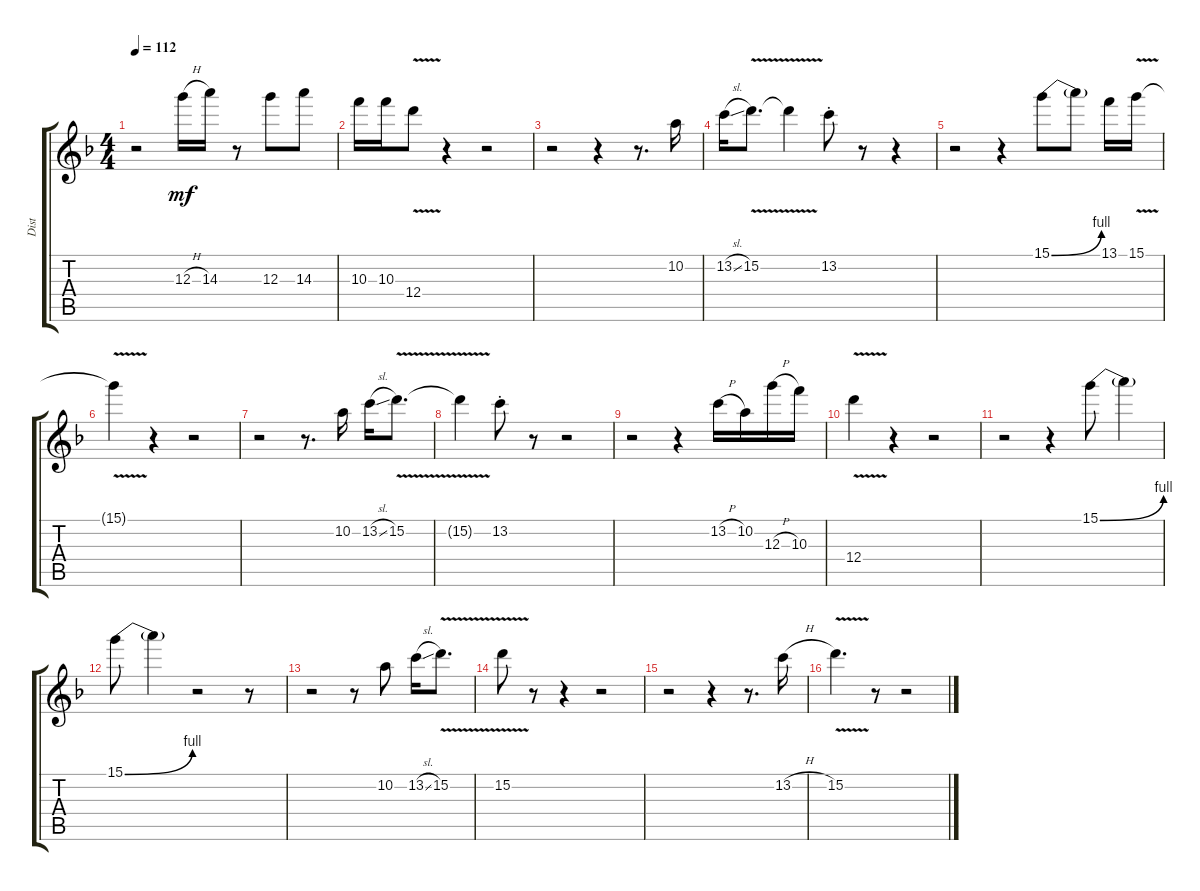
\track ("Dist" "Dist") {instrument distortionguitar}
\staff {score tabs}
\tuning (E4 B3 G4 D4 A3 E3) {hide}
\ts (4 4)
\tempo 112
\clef g2
\ks f
r.2{dy mf} 12.3{h}.16 14.3.16 r.8 12.3.8 14.3.8 |
10.3.16 10.3.16 12.4{v}.8 r.4 r.2 |
r.2 r.4 r.8{d} 10.2.16 |
13.2{sl}.16 15.2{v}.8{d} 15.2{v t}.4 13.2{st}.8 r.8 r.4 |
r.2 r.4 15.1{be (bend 0 0 60 4)}.8 15.1{t}.8 13.1.16 15.1{v}.16 |
15.1{v t}.4 r.4 r.2 |
r.2 r.8{d} 10.2.16 13.2{sl}.16 15.2{v}.8{d} |
15.2{v t}.4 13.2{st}.8 r.8 r.2 |
r.2 r.4 13.2{h}.16 10.2.16 12.3{h}.16 10.3.16 |
12.4{v}.4 r.4 r.2 |
r.2 r.4 15.1{be (bend 0 0 60 4)}.8 15.1{t}.4 |
15.1{be (bend 0 0 60 4)}.8 15.1{t}.4 r.2 r.8 |
r.2 r.8 10.2.8 13.2{sl}.16 15.2{v}.8{d} |
15.2{v}.8 r.8 r.4 r.2 |
r.2 r.4 r.8{d} 13.2{h}.16 |
15.2{v}.4{d} r.8 r.2
